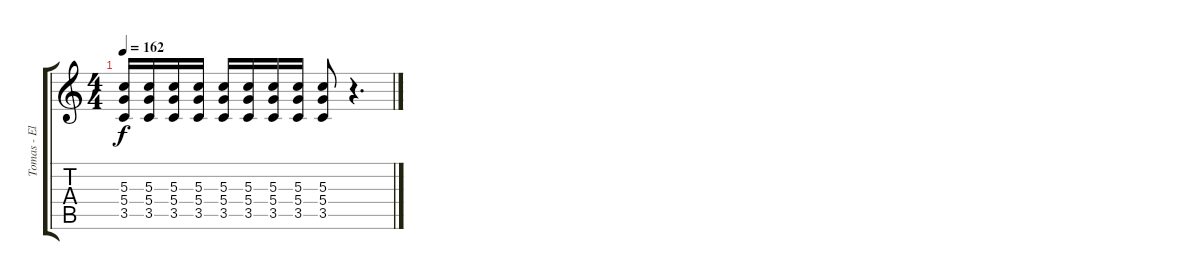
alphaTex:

\track ("Tomas - Elec. Guitar" "Tomas - El") {instrument electricguitarclean}
\staff {score tabs}
\tuning (E4 B3 G3 D3 A2 E2) {hide}
\ts (4 4)
\tempo 162
\clef g2
\ks c
(5.3 5.4 3.5).16{dy f} (5.3 5.4 3.5).16 (5.3 5.4 3.5).16 (5.3 5.4 3.5).16 (5.3 5.4 3.5).16 (5.3 5.4 3.5).16 (5.3 5.4 3.5).16 (5.3 5.4 3.5).16 (5.3 5.4 3.5).8 r.4{d}
